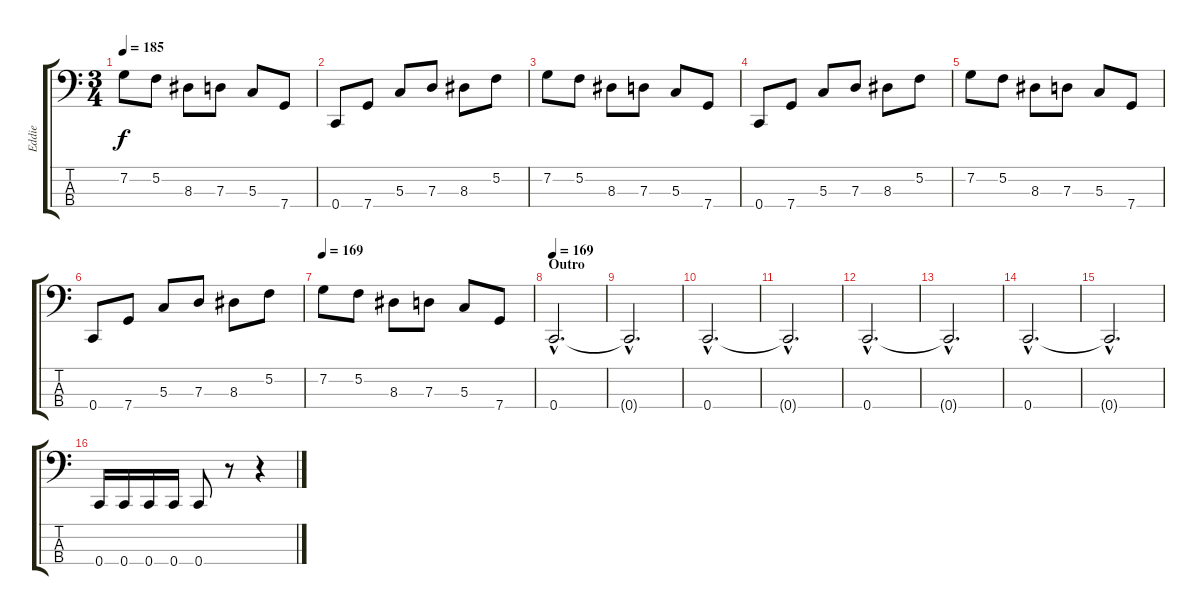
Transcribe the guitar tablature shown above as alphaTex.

\track ("Eddie" "Eddie") {instrument electricbasspick}
\staff {score tabs}
\tuning (F2 C2 G1 C1) {hide}
\ts (3 4)
\tempo 185
\clef f4
\ks c
7.2.8{dy f} 5.2.8 8.3.8 7.3.8 5.3.8 7.4.8 |
0.4.8 7.4.8 5.3.8 7.3.8 8.3.8 5.2.8 |
7.2.8 5.2.8 8.3.8 7.3.8 5.3.8 7.4.8 |
0.4.8 7.4.8 5.3.8 7.3.8 8.3.8 5.2.8 |
7.2.8 5.2.8 8.3.8 7.3.8 5.3.8 7.4.8 |
0.4.8 7.4.8 5.3.8 7.3.8 8.3.8 5.2.8 |
\tempo 169
7.2.8 5.2.8 8.3.8 7.3.8 5.3.8 7.4.8 |
\section ("" "Outro")
\tempo 169
0.4{hac}.2{d} |
0.4{hac t}.2{d} |
0.4{hac}.2{d} |
0.4{hac t}.2{d} |
0.4{hac}.2{d} |
0.4{hac t}.2{d} |
0.4{hac}.2{d} |
0.4{hac t}.2{d} |
0.4.16 0.4.16 0.4.16 0.4.16 0.4.8 r.8 r.4
